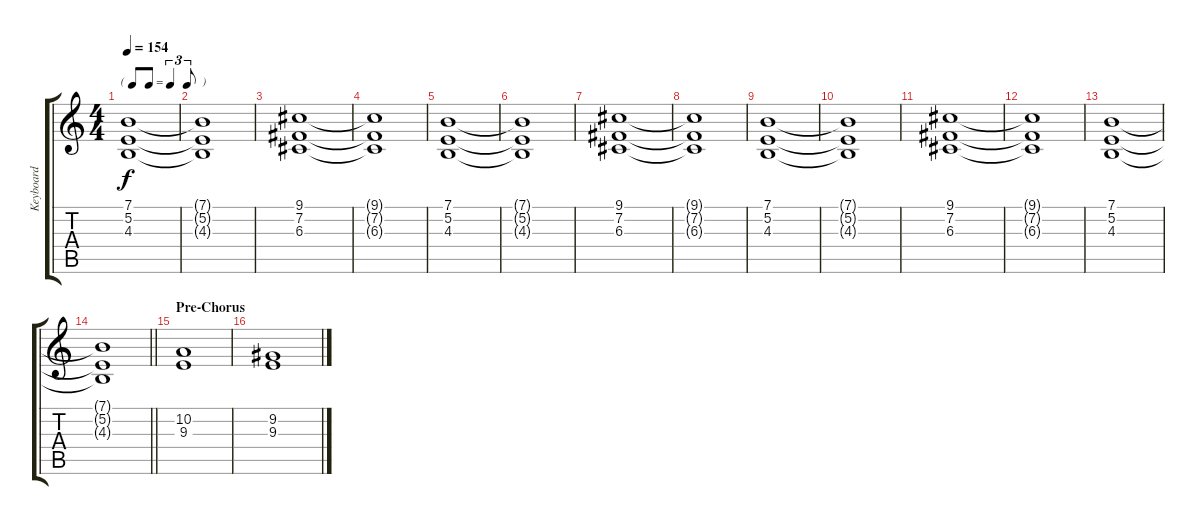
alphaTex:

\track ("Keyboard" "Keyboard") {instrument stringensemble1}
\staff {score tabs}
\tuning (E4 B3 G3 D3 A2 E2) {hide}
\ts (4 4)
\tf triplet8th
\tempo 154
\clef g2
\ks c
(7.1 5.2 4.3).1{dy f} |
(7.1{t} 5.2{t} 4.3{t}).1 |
(9.1 7.2 6.3).1 |
(9.1{t} 7.2{t} 6.3{t}).1 |
(7.1 5.2 4.3).1 |
(7.1{t} 5.2{t} 4.3{t}).1 |
(9.1 7.2 6.3).1 |
(9.1{t} 7.2{t} 6.3{t}).1 |
(7.1 5.2 4.3).1 |
(7.1{t} 5.2{t} 4.3{t}).1 |
(9.1 7.2 6.3).1 |
(9.1{t} 7.2{t} 6.3{t}).1 |
(7.1 5.2 4.3).1 |
\barLineRight lightlight
(7.1{t} 5.2{t} 4.3{t}).1 |
\section ("" "Pre-Chorus")
(10.2 9.3).1 |
(9.2 9.3).1
